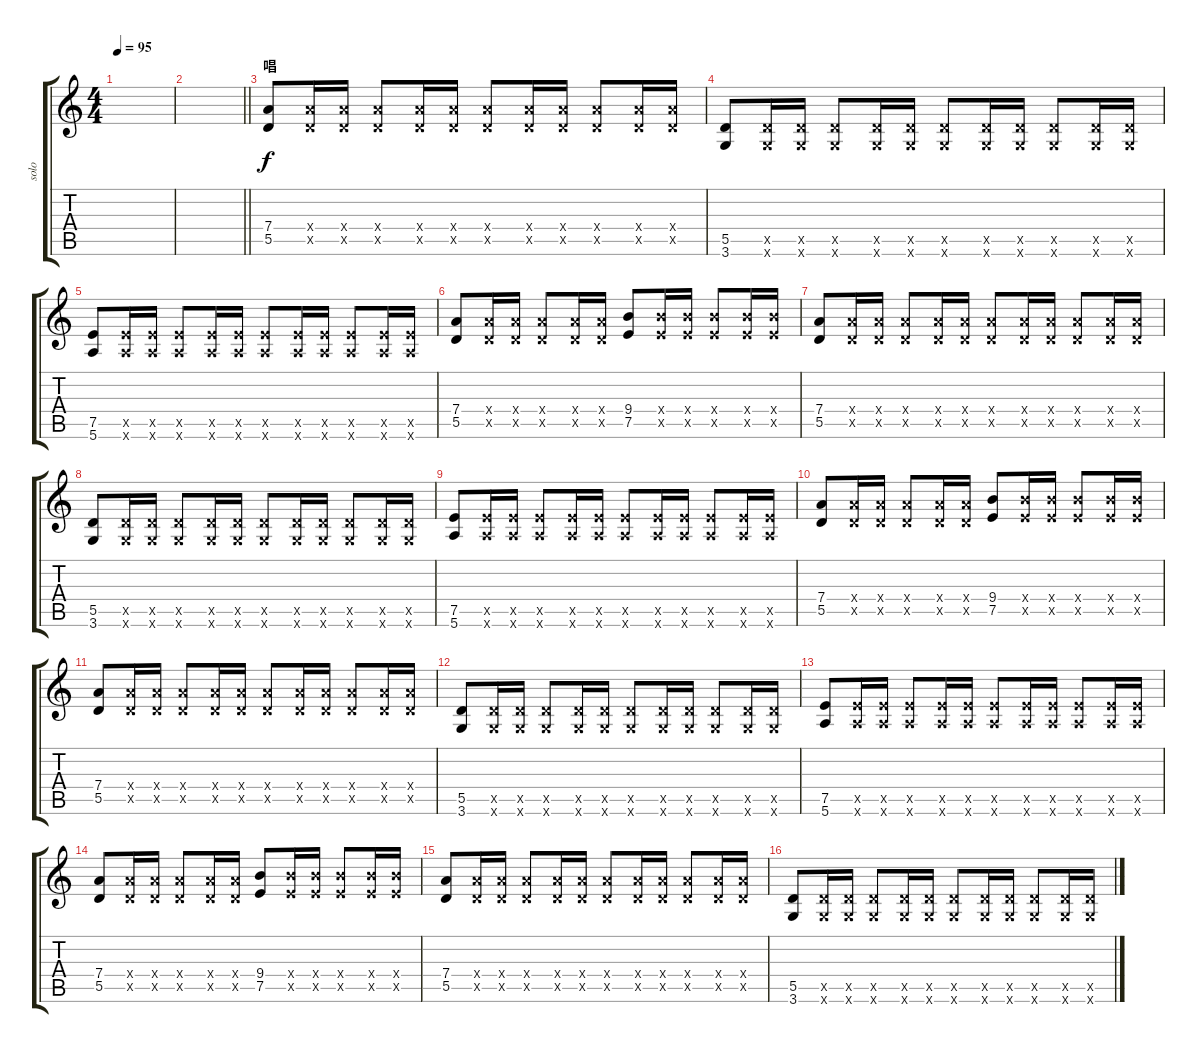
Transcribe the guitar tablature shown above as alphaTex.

\track ("solo" "solo") {instrument overdrivenguitar}
\staff {score tabs}
\tuning (E4 B3 G3 D3 A2 E2) {hide}
\ts (4 4)
\tempo 95
\clef g2
\ks c
|
\barLineRight lightlight
|
\section ("" "唱")
(7.4 5.5).8{dy f} (7.4{x} 5.5{x}).16 (7.4{x} 5.5{x}).16 (7.4{x} 5.5{x}).8 (7.4{x} 5.5{x}).16 (7.4{x} 5.5{x}).16 (7.4{x} 5.5{x}).8 (7.4{x} 5.5{x}).16 (7.4{x} 5.5{x}).16 (7.4{x} 5.5{x}).8 (7.4{x} 5.5{x}).16 (7.4{x} 5.5{x}).16 |
(5.5 3.6).8 (5.5{x} 3.6{x}).16 (5.5{x} 3.6{x}).16 (5.5{x} 3.6{x}).8 (5.5{x} 3.6{x}).16 (5.5{x} 3.6{x}).16 (5.5{x} 3.6{x}).8 (5.5{x} 3.6{x}).16 (5.5{x} 3.6{x}).16 (5.5{x} 3.6{x}).8 (5.5{x} 3.6{x}).16 (5.5{x} 3.6{x}).16 |
(7.5 5.6).8 (7.5{x} 5.6{x}).16 (7.5{x} 5.6{x}).16 (7.5{x} 5.6{x}).8 (7.5{x} 5.6{x}).16 (7.5{x} 5.6{x}).16 (7.5{x} 5.6{x}).8 (7.5{x} 5.6{x}).16 (7.5{x} 5.6{x}).16 (7.5{x} 5.6{x}).8 (7.5{x} 5.6{x}).16 (7.5{x} 5.6{x}).16 |
(7.4 5.5).8 (7.4{x} 5.5{x}).16 (7.4{x} 5.5{x}).16 (7.4{x} 5.5{x}).8 (7.4{x} 5.5{x}).16 (7.4{x} 5.5{x}).16 (9.4 7.5).8 (9.4{x} 7.5{x}).16 (9.4{x} 7.5{x}).16 (9.4{x} 7.5{x}).8 (9.4{x} 7.5{x}).16 (9.4{x} 7.5{x}).16 |
(7.4 5.5).8 (7.4{x} 5.5{x}).16 (7.4{x} 5.5{x}).16 (7.4{x} 5.5{x}).8 (7.4{x} 5.5{x}).16 (7.4{x} 5.5{x}).16 (7.4{x} 5.5{x}).8 (7.4{x} 5.5{x}).16 (7.4{x} 5.5{x}).16 (7.4{x} 5.5{x}).8 (7.4{x} 5.5{x}).16 (7.4{x} 5.5{x}).16 |
(5.5 3.6).8 (5.5{x} 3.6{x}).16 (5.5{x} 3.6{x}).16 (5.5{x} 3.6{x}).8 (5.5{x} 3.6{x}).16 (5.5{x} 3.6{x}).16 (5.5{x} 3.6{x}).8 (5.5{x} 3.6{x}).16 (5.5{x} 3.6{x}).16 (5.5{x} 3.6{x}).8 (5.5{x} 3.6{x}).16 (5.5{x} 3.6{x}).16 |
(7.5 5.6).8 (7.5{x} 5.6{x}).16 (7.5{x} 5.6{x}).16 (7.5{x} 5.6{x}).8 (7.5{x} 5.6{x}).16 (7.5{x} 5.6{x}).16 (7.5{x} 5.6{x}).8 (7.5{x} 5.6{x}).16 (7.5{x} 5.6{x}).16 (7.5{x} 5.6{x}).8 (7.5{x} 5.6{x}).16 (7.5{x} 5.6{x}).16 |
(7.4 5.5).8 (7.4{x} 5.5{x}).16 (7.4{x} 5.5{x}).16 (7.4{x} 5.5{x}).8 (7.4{x} 5.5{x}).16 (7.4{x} 5.5{x}).16 (9.4 7.5).8 (9.4{x} 7.5{x}).16 (9.4{x} 7.5{x}).16 (9.4{x} 7.5{x}).8 (9.4{x} 7.5{x}).16 (9.4{x} 7.5{x}).16 |
(7.4 5.5).8 (7.4{x} 5.5{x}).16 (7.4{x} 5.5{x}).16 (7.4{x} 5.5{x}).8 (7.4{x} 5.5{x}).16 (7.4{x} 5.5{x}).16 (7.4{x} 5.5{x}).8 (7.4{x} 5.5{x}).16 (7.4{x} 5.5{x}).16 (7.4{x} 5.5{x}).8 (7.4{x} 5.5{x}).16 (7.4{x} 5.5{x}).16 |
(5.5 3.6).8 (5.5{x} 3.6{x}).16 (5.5{x} 3.6{x}).16 (5.5{x} 3.6{x}).8 (5.5{x} 3.6{x}).16 (5.5{x} 3.6{x}).16 (5.5{x} 3.6{x}).8 (5.5{x} 3.6{x}).16 (5.5{x} 3.6{x}).16 (5.5{x} 3.6{x}).8 (5.5{x} 3.6{x}).16 (5.5{x} 3.6{x}).16 |
(7.5 5.6).8 (7.5{x} 5.6{x}).16 (7.5{x} 5.6{x}).16 (7.5{x} 5.6{x}).8 (7.5{x} 5.6{x}).16 (7.5{x} 5.6{x}).16 (7.5{x} 5.6{x}).8 (7.5{x} 5.6{x}).16 (7.5{x} 5.6{x}).16 (7.5{x} 5.6{x}).8 (7.5{x} 5.6{x}).16 (7.5{x} 5.6{x}).16 |
(7.4 5.5).8 (7.4{x} 5.5{x}).16 (7.4{x} 5.5{x}).16 (7.4{x} 5.5{x}).8 (7.4{x} 5.5{x}).16 (7.4{x} 5.5{x}).16 (9.4 7.5).8 (9.4{x} 7.5{x}).16 (9.4{x} 7.5{x}).16 (9.4{x} 7.5{x}).8 (9.4{x} 7.5{x}).16 (9.4{x} 7.5{x}).16 |
(7.4 5.5).8 (7.4{x} 5.5{x}).16 (7.4{x} 5.5{x}).16 (7.4{x} 5.5{x}).8 (7.4{x} 5.5{x}).16 (7.4{x} 5.5{x}).16 (7.4{x} 5.5{x}).8 (7.4{x} 5.5{x}).16 (7.4{x} 5.5{x}).16 (7.4{x} 5.5{x}).8 (7.4{x} 5.5{x}).16 (7.4{x} 5.5{x}).16 |
(5.5 3.6).8 (5.5{x} 3.6{x}).16 (5.5{x} 3.6{x}).16 (5.5{x} 3.6{x}).8 (5.5{x} 3.6{x}).16 (5.5{x} 3.6{x}).16 (5.5{x} 3.6{x}).8 (5.5{x} 3.6{x}).16 (5.5{x} 3.6{x}).16 (5.5{x} 3.6{x}).8 (5.5{x} 3.6{x}).16 (5.5{x} 3.6{x}).16
